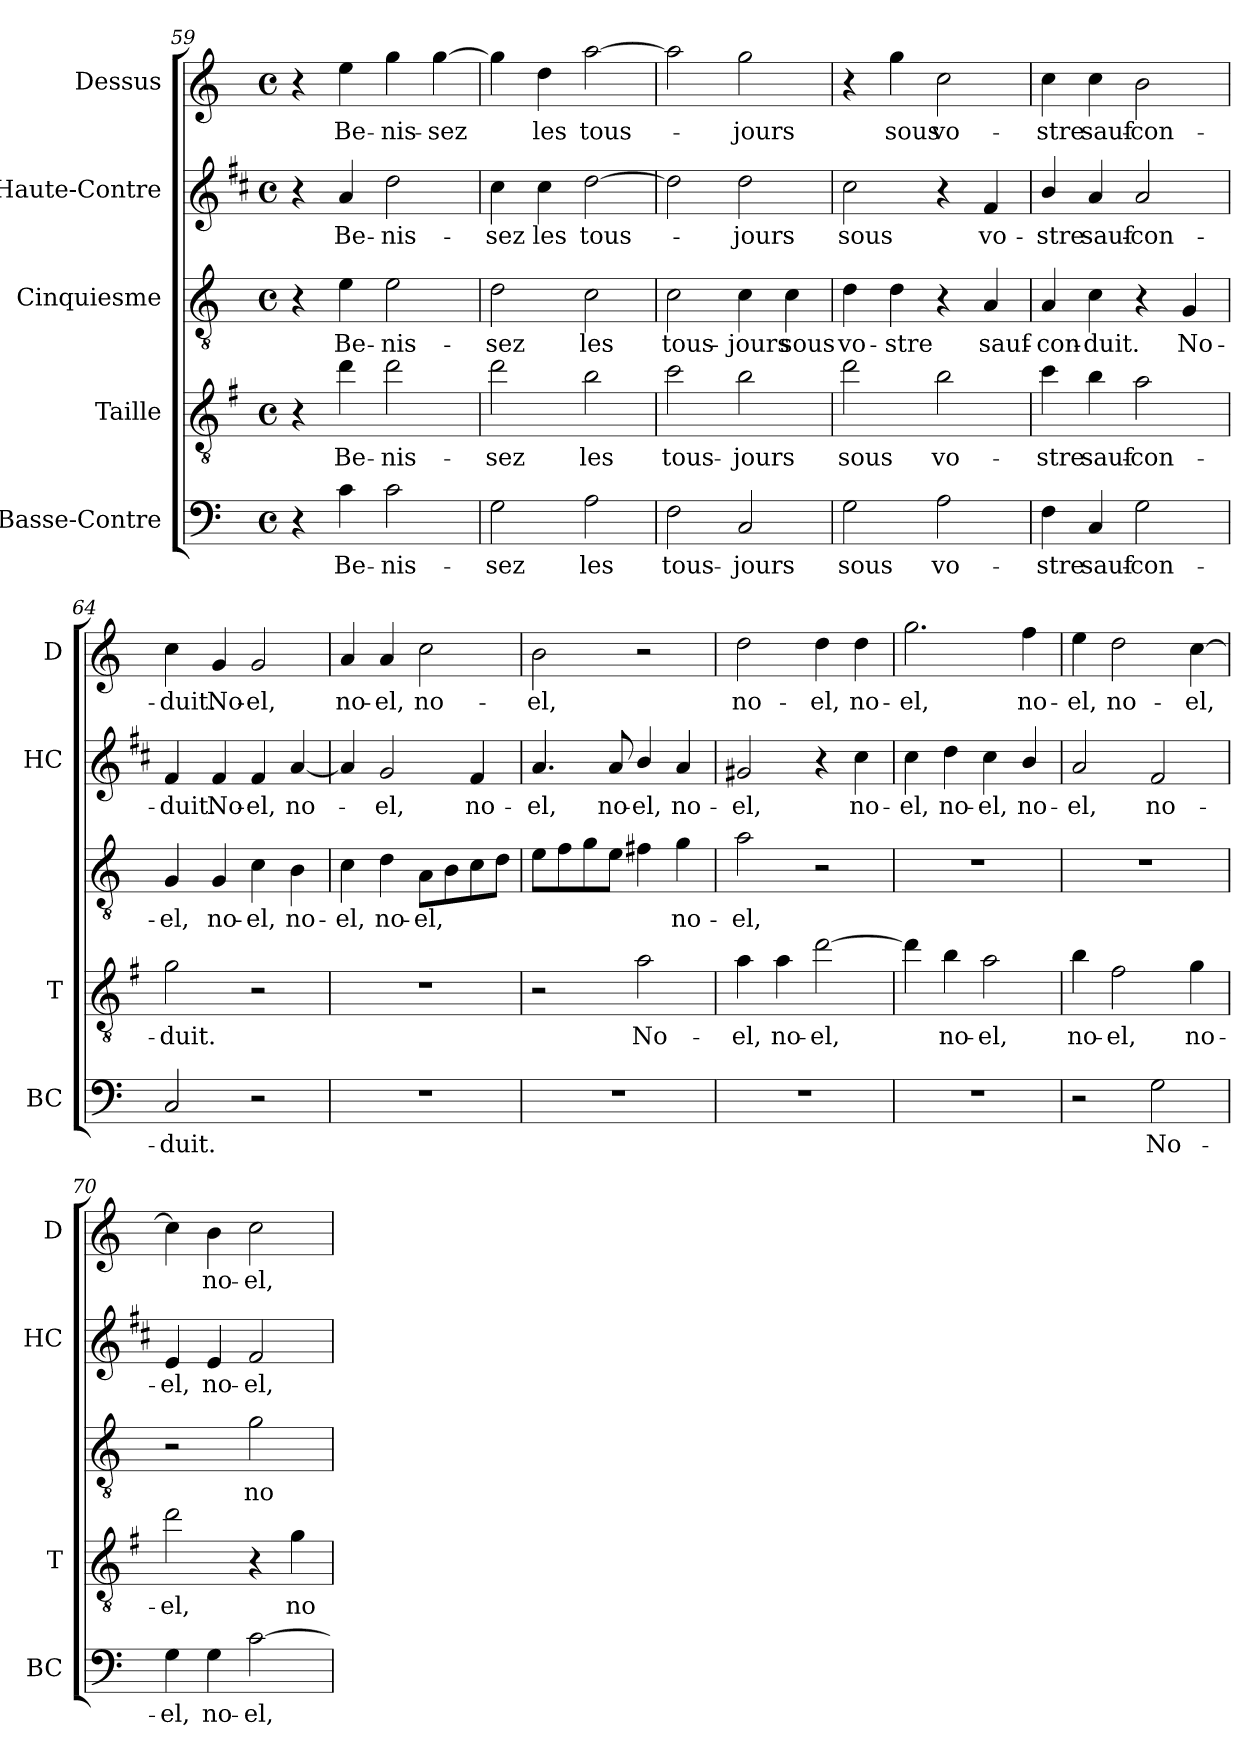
**kern	**text	**kern	**text	**kern	**text	**kern	**text	**kern	**text
*part5	*part5	*part4	*part4	*part3	*part3	*part2	*part2	*part1	*part1
*staff5	*staff5	*staff4	*staff4	*staff3	*staff3	*staff2	*staff2	*staff1	*staff1
*I"Basse-Contre	*	*I"Taille	*	*I"Cinquiesme	*	*I"Haute-Contre	*	*I"Dessus	*
*I'BC	*	*I'T	*	*	*	*I'HC	*	*I'D	*
*clefF4	*	*clefGv2	*	*clefGv2	*	*clefG2	*	*clefG2	*
*	*	*ITrd4c7	*	*	*	*ITrd1c2	*	*	*
*k[]	*	*k[]	*	*k[]	*	*k[]	*	*k[]	*
*C:	*	*C:	*	*C:	*	*C:	*	*C:	*
*M4/4	*	*M4/4	*	*M4/4	*	*M4/4	*	*M4/4	*
*met(c)	*	*met(c)	*	*met(c)	*	*met(c)	*	*met(c)	*
=59	=59	=59	=59	=59	=59	=59	=59	=59	=59
4r	.	4r	.	4r	.	4r	.	4r	.
!	!LO:LY:b	!	!LO:LY:b	!	!LO:LY:b	!	!LO:LY:b	!	!LO:LY:b
4c\	Be-	4g\	Be-	4e\	Be-	4g/	Be-	4ee\	Be-
!	!LO:LY:b	!	!LO:LY:b	!	!LO:LY:b	!	!LO:LY:b	!	!LO:LY:b
2c\	-nis-	2g\	-nis-	2e\	-nis-	2cc\	-nis-	4gg\	-nis-
!	!	!	!	!	!	!	!	!	!LO:LY:b
.	.	.	.	.	.	.	.	[4gg\	-sez
=60	=60	=60	=60	=60	=60	=60	=60	=60	=60
!	!LO:LY:b	!	!LO:LY:b	!	!LO:LY:b	!	!LO:LY:b	!	!
2G\	-sez	2g\	-sez	2d\	-sez	4b\	-sez	4gg\]	.
!	!	!	!	!	!	!	!LO:LY:b	!	!LO:LY:b
.	.	.	.	.	.	4b\	les	4dd\	les
!	!LO:LY:b	!	!LO:LY:b	!	!LO:LY:b	!	!LO:LY:b	!	!LO:LY:b
2A\	les	2e\	les	2c\	les	[2cc\	tous-	[2aa\	tous-
=61	=61	=61	=61	=61	=61	=61	=61	=61	=61
!	!LO:LY:b	!	!LO:LY:b	!	!LO:LY:b	!	!	!	!
2F\	tous-	2f\	tous-	2c\	tous-	2cc\]	.	2aa\]	.
!	!LO:LY:b	!	!LO:LY:b	!	!LO:LY:b	!	!LO:LY:b	!	!LO:LY:b
2C/	-jours	2e\	-jours	4c\	-jours	2cc\	-jours	2gg\	-jours
!	!	!	!	!	!LO:LY:b	!	!	!	!
.	.	.	.	4c\	sous	.	.	.	.
=62	=62	=62	=62	=62	=62	=62	=62	=62	=62
!	!LO:LY:b	!	!LO:LY:b	!	!LO:LY:b	!	!LO:LY:b	!	!
2G\	sous	2g\	sous	4d\	vo-	2b\	sous	4r	.
!	!	!	!	!	!LO:LY:b	!	!	!	!LO:LY:b
.	.	.	.	4d\	-stre	.	.	4gg\	sous
!	!LO:LY:b	!	!LO:LY:b	!	!	!	!	!	!LO:LY:b
2A\	vo-	2e\	vo-	4r	.	4r	.	2cc\	vo-
!	!	!	!	!	!LO:LY:b	!	!LO:LY:b	!	!
.	.	.	.	4A/	sauf-	4e/	vo-	.	.
=63	=63	=63	=63	=63	=63	=63	=63	=63	=63
!	!LO:LY:b	!	!LO:LY:b	!	!LO:LY:b	!	!LO:LY:b	!	!LO:LY:b
4F\	-stre	4f\	-stre	4A/	-con-	4a/	-stre	4cc\	-stre
!	!LO:LY:b	!	!LO:LY:b	!	!LO:LY:b	!	!LO:LY:b	!	!LO:LY:b
4C/	sauf-	4e\	sauf-	4c\	-duit.	4g/	sauf-	4cc\	sauf-
!	!LO:LY:b	!	!LO:LY:b	!	!	!	!LO:LY:b	!	!LO:LY:b
2G\	-con-	2d\	-con-	4r	.	2g/	-con-	2b\	-con-
!	!	!	!	!	!LO:LY:b	!	!	!	!
.	.	.	.	4G/	No-	.	.	.	.
!!LO:LB:g=z
=64	=64	=64	=64	=64	=64	=64	=64	=64	=64
!	!LO:LY:b	!	!LO:LY:b	!	!LO:LY:b	!	!LO:LY:b	!	!LO:LY:b
2C/	-duit.	2c\	-duit.	4G/	-el,	4e/	-duit.	4cc\	-duit.
!	!	!	!	!	!LO:LY:b	!	!LO:LY:b	!	!LO:LY:b
.	.	.	.	4G/	no-	4e/	No-	4g/	No-
!	!	!	!	!	!LO:LY:b	!	!LO:LY:b	!	!LO:LY:b
2r	.	2r	.	4c\	-el,	4e/	-el,	2g/	-el,
!	!	!	!	!	!LO:LY:b	!	!LO:LY:b	!	!
.	.	.	.	4B\	no-	[4g/	no-	.	.
=65	=65	=65	=65	=65	=65	=65	=65	=65	=65
!	!	!	!	!	!LO:LY:b	!	!	!	!LO:LY:b
1r	.	1r	.	4c\	-el,	4g/]	.	4a/	no-
!	!	!	!	!	!LO:LY:b	!	!LO:LY:b	!	!LO:LY:b
.	.	.	.	4d\	no-	2f/	-el,	4a/	-el,
!	!	!	!	!	!LO:LY:b	!	!	!	!LO:LY:b
.	.	.	.	8A\L	-el,	.	.	2cc\	no-
.	.	.	.	8B\	.	.	.	.	.
!	!	!	!	!	!	!	!LO:LY:b	!	!
.	.	.	.	8c\	.	4e/	no-	.	.
.	.	.	.	8d\J	.	.	.	.	.
=66	=66	=66	=66	=66	=66	=66	=66	=66	=66
!	!	!	!	!	!	!	!LO:LY:b	!	!LO:LY:b
1r	.	2r	.	8e\L	.	4.g/	-el,	2b\	-el,
.	.	.	.	8f\	.	.	.	.	.
.	.	.	.	8g\	.	.	.	.	.
!	!	!	!	!	!	!	!LO:LY:b	!	!
.	.	.	.	8e\J	.	8g/	no-	.	.
!	!	!	!LO:LY:b	!	!	!	!LO:LY:b	!	!
.	.	2d\	No-	4f#X\	.	4a/	-el,	2r	.
!	!	!	!	!	!LO:LY:b	!	!LO:LY:b	!	!
.	.	.	.	4g\	no-	4g/	no-	.	.
=67	=67	=67	=67	=67	=67	=67	=67	=67	=67
!	!	!	!LO:LY:b	!	!LO:LY:b	!	!LO:LY:b	!	!LO:LY:b
1r	.	4d\	-el,	2a\	-el,	2f#X/	-el,	2dd\	no-
!	!	!	!LO:LY:b	!	!	!	!	!	!
.	.	4d\	no-	.	.	.	.	.	.
!	!	!	!LO:LY:b	!	!	!	!	!	!LO:LY:b
.	.	[2g\	-el,	2r	.	4r	.	4dd\	-el,
!	!	!	!	!	!	!	!LO:LY:b	!	!LO:LY:b
.	.	.	.	.	.	4b\	no-	4dd\	no-
=68	=68	=68	=68	=68	=68	=68	=68	=68	=68
!	!	!	!	!	!	!	!LO:LY:b	!	!LO:LY:b
1r	.	4g\]	.	1r	.	4b\	-el,	2.gg\	-el,
!	!	!	!LO:LY:b	!	!	!	!LO:LY:b	!	!
.	.	4e\	no-	.	.	4cc\	no-	.	.
!	!	!	!LO:LY:b	!	!	!	!LO:LY:b	!	!
.	.	2d\	-el,	.	.	4b\	-el,	.	.
!	!	!	!	!	!	!	!LO:LY:b	!	!LO:LY:b
.	.	.	.	.	.	4a/	no-	4ff\	no-
=69	=69	=69	=69	=69	=69	=69	=69	=69	=69
!	!	!	!LO:LY:b	!	!	!	!LO:LY:b	!	!LO:LY:b
2r	.	4e\	no-	1r	.	2g/	-el,	4ee\	-el,
!	!	!	!LO:LY:b	!	!	!	!	!	!LO:LY:b
.	.	2B\	-el,	.	.	.	.	2dd\	no-
!	!LO:LY:b	!	!	!	!	!	!LO:LY:b	!	!
2G\	No-	.	.	.	.	2e/	no-	.	.
!	!	!	!LO:LY:b	!	!	!	!	!	!LO:LY:b
.	.	4c\	no-	.	.	.	.	[4cc\	-el,
=70	=70	=70	=70	=70	=70	=70	=70	=70	=70
!	!LO:LY:b	!	!LO:LY:b	!	!	!	!LO:LY:b	!	!
4G\	-el,	2g\	-el,	2r	.	4d/	-el,	4cc\]	.
!	!LO:LY:b	!	!	!	!	!	!LO:LY:b	!	!LO:LY:b
4G\	no-	.	.	.	.	4d/	no-	4b\	no-
!	!LO:LY:b	!	!	!	!LO:LY:b	!	!LO:LY:b	!	!LO:LY:b
[2c\	-el,	4r	.	2g\	no-	2e/	-el,	2cc\	-el,
!	!	!	!LO:LY:b	!	!	!	!	!	!
.	.	4c\	no-	.	.	.	.	.	.
=	=	=	=	=	=	=	=	=	=
*-	*-	*-	*-	*-	*-	*-	*-	*-	*-
